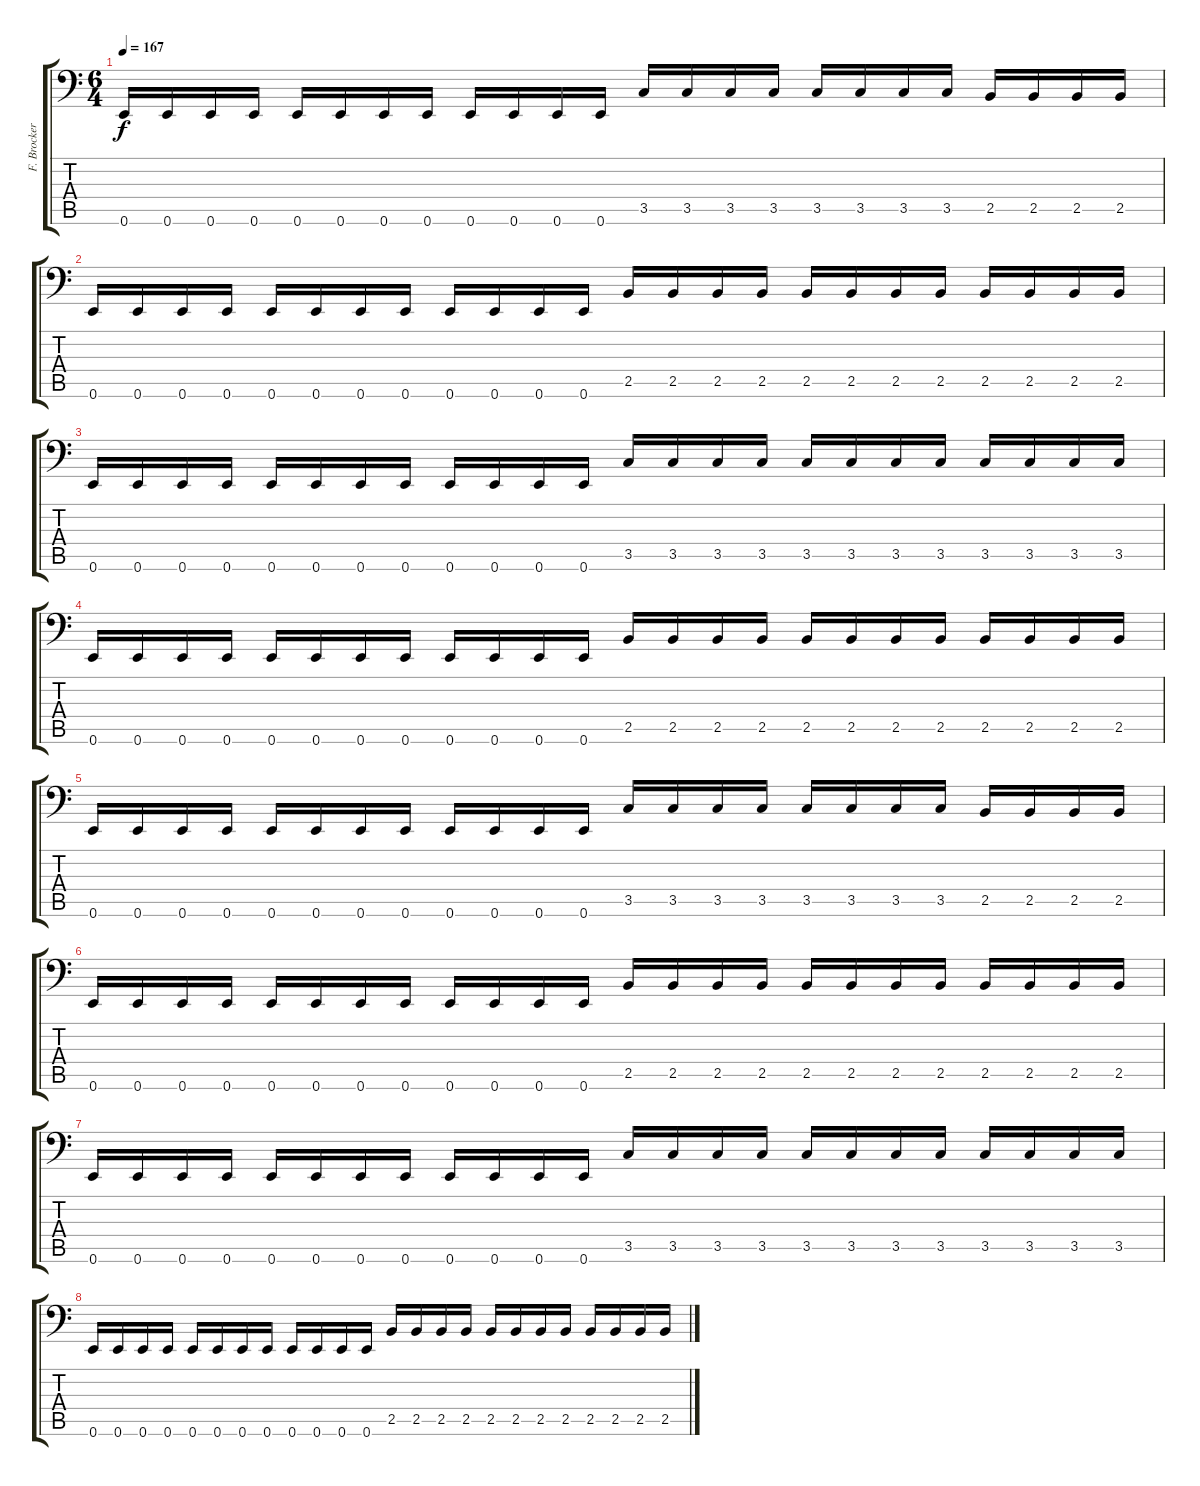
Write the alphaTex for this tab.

\track ("F. Brockert" "F. Brocker") {instrument electricbasspick}
\staff {score tabs}
\tuning (E3 B2 G2 D2 A1 E1) {hide}
\ts (6 4)
\tempo 167
\clef f4
\ks c
0.6.16{dy f} 0.6.16 0.6.16 0.6.16 0.6.16 0.6.16 0.6.16 0.6.16 0.6.16 0.6.16 0.6.16 0.6.16 3.5.16 3.5.16 3.5.16 3.5.16 3.5.16 3.5.16 3.5.16 3.5.16 2.5.16 2.5.16 2.5.16 2.5.16 |
0.6.16 0.6.16 0.6.16 0.6.16 0.6.16 0.6.16 0.6.16 0.6.16 0.6.16 0.6.16 0.6.16 0.6.16 2.5.16 2.5.16 2.5.16 2.5.16 2.5.16 2.5.16 2.5.16 2.5.16 2.5.16 2.5.16 2.5.16 2.5.16 |
0.6.16 0.6.16 0.6.16 0.6.16 0.6.16 0.6.16 0.6.16 0.6.16 0.6.16 0.6.16 0.6.16 0.6.16 3.5.16 3.5.16 3.5.16 3.5.16 3.5.16 3.5.16 3.5.16 3.5.16 3.5.16 3.5.16 3.5.16 3.5.16 |
0.6.16 0.6.16 0.6.16 0.6.16 0.6.16 0.6.16 0.6.16 0.6.16 0.6.16 0.6.16 0.6.16 0.6.16 2.5.16 2.5.16 2.5.16 2.5.16 2.5.16 2.5.16 2.5.16 2.5.16 2.5.16 2.5.16 2.5.16 2.5.16 |
0.6.16 0.6.16 0.6.16 0.6.16 0.6.16 0.6.16 0.6.16 0.6.16 0.6.16 0.6.16 0.6.16 0.6.16 3.5.16 3.5.16 3.5.16 3.5.16 3.5.16 3.5.16 3.5.16 3.5.16 2.5.16 2.5.16 2.5.16 2.5.16 |
0.6.16 0.6.16 0.6.16 0.6.16 0.6.16 0.6.16 0.6.16 0.6.16 0.6.16 0.6.16 0.6.16 0.6.16 2.5.16 2.5.16 2.5.16 2.5.16 2.5.16 2.5.16 2.5.16 2.5.16 2.5.16 2.5.16 2.5.16 2.5.16 |
0.6.16 0.6.16 0.6.16 0.6.16 0.6.16 0.6.16 0.6.16 0.6.16 0.6.16 0.6.16 0.6.16 0.6.16 3.5.16 3.5.16 3.5.16 3.5.16 3.5.16 3.5.16 3.5.16 3.5.16 3.5.16 3.5.16 3.5.16 3.5.16 |
0.6.16 0.6.16 0.6.16 0.6.16 0.6.16 0.6.16 0.6.16 0.6.16 0.6.16 0.6.16 0.6.16 0.6.16 2.5.16 2.5.16 2.5.16 2.5.16 2.5.16 2.5.16 2.5.16 2.5.16 2.5.16 2.5.16 2.5.16 2.5.16
